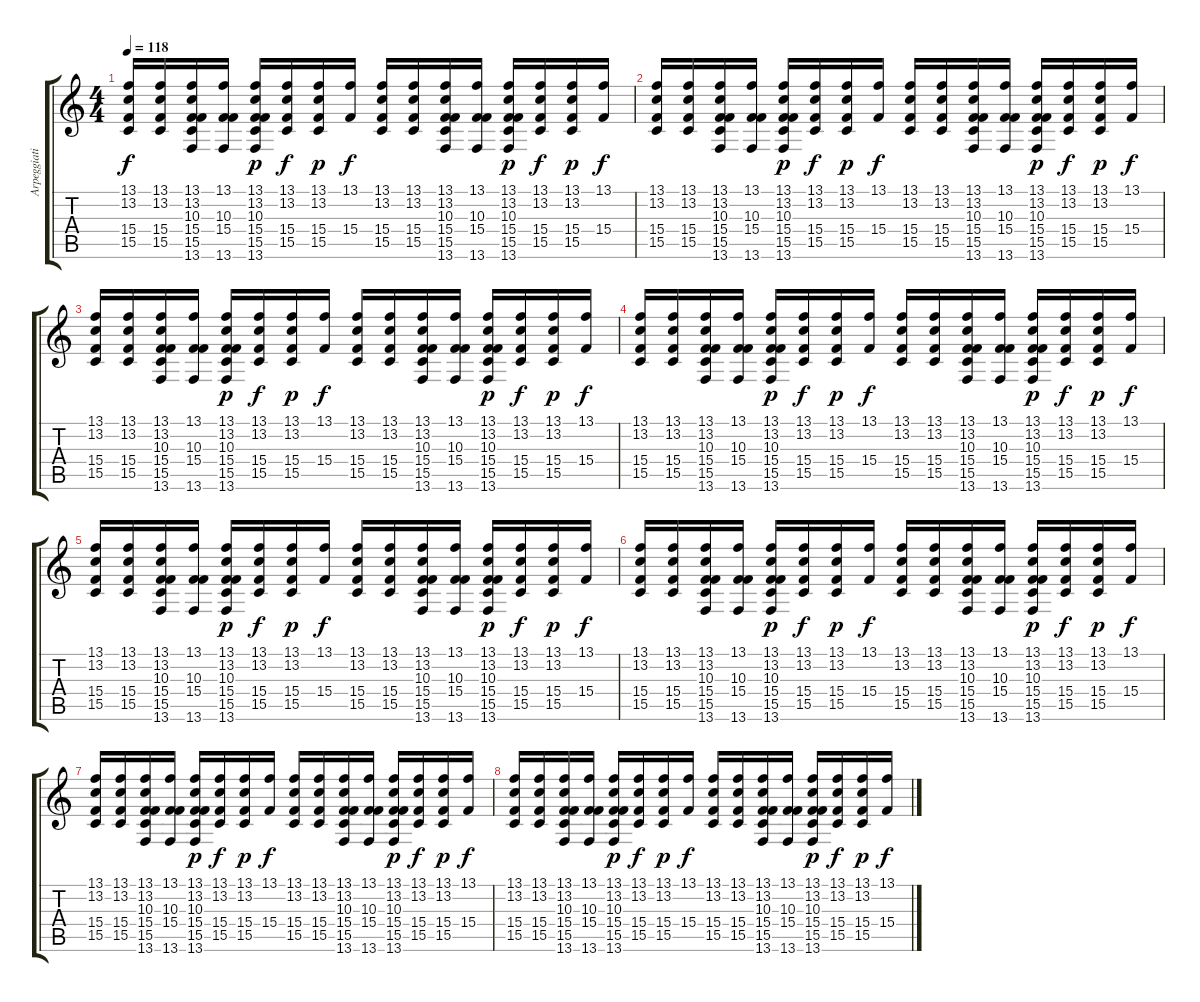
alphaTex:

\track ("Arpeggiation" "Arpeggiati") {instrument accordion}
\staff {score tabs}
\tuning (E4 B3 G3 D3 A2 E2) {hide}
\ts (4 4)
\tempo 118
\clef g2
\ks c
(13.1 13.2 15.4 15.5).16{dy f} (13.1 13.2 15.4 15.5).16 (13.1 13.2 10.3 15.4 15.5 13.6).16 (13.1 10.3 15.4 13.6).16 (13.1 13.2 10.3 15.4 15.5 13.6).16{dy p} (13.1 13.2 15.4 15.5).16{dy f} (13.1 13.2 15.4 15.5).16{dy p} (13.1 15.4).16{dy f} (13.1 13.2 15.4 15.5).16 (13.1 13.2 15.4 15.5).16 (13.1 13.2 10.3 15.4 15.5 13.6).16 (13.1 10.3 15.4 13.6).16 (13.1 13.2 10.3 15.4 15.5 13.6).16{dy p} (13.1 13.2 15.4 15.5).16{dy f} (13.1 13.2 15.4 15.5).16{dy p} (13.1 15.4).16{dy f} |
(13.1 13.2 15.4 15.5).16 (13.1 13.2 15.4 15.5).16 (13.1 13.2 10.3 15.4 15.5 13.6).16 (13.1 10.3 15.4 13.6).16 (13.1 13.2 10.3 15.4 15.5 13.6).16{dy p} (13.1 13.2 15.4 15.5).16{dy f} (13.1 13.2 15.4 15.5).16{dy p} (13.1 15.4).16{dy f} (13.1 13.2 15.4 15.5).16 (13.1 13.2 15.4 15.5).16 (13.1 13.2 10.3 15.4 15.5 13.6).16 (13.1 10.3 15.4 13.6).16 (13.1 13.2 10.3 15.4 15.5 13.6).16{dy p} (13.1 13.2 15.4 15.5).16{dy f} (13.1 13.2 15.4 15.5).16{dy p} (13.1 15.4).16{dy f} |
(13.1 13.2 15.4 15.5).16 (13.1 13.2 15.4 15.5).16 (13.1 13.2 10.3 15.4 15.5 13.6).16 (13.1 10.3 15.4 13.6).16 (13.1 13.2 10.3 15.4 15.5 13.6).16{dy p} (13.1 13.2 15.4 15.5).16{dy f} (13.1 13.2 15.4 15.5).16{dy p} (13.1 15.4).16{dy f} (13.1 13.2 15.4 15.5).16 (13.1 13.2 15.4 15.5).16 (13.1 13.2 10.3 15.4 15.5 13.6).16 (13.1 10.3 15.4 13.6).16 (13.1 13.2 10.3 15.4 15.5 13.6).16{dy p} (13.1 13.2 15.4 15.5).16{dy f} (13.1 13.2 15.4 15.5).16{dy p} (13.1 15.4).16{dy f} |
(13.1 13.2 15.4 15.5).16 (13.1 13.2 15.4 15.5).16 (13.1 13.2 10.3 15.4 15.5 13.6).16 (13.1 10.3 15.4 13.6).16 (13.1 13.2 10.3 15.4 15.5 13.6).16{dy p} (13.1 13.2 15.4 15.5).16{dy f} (13.1 13.2 15.4 15.5).16{dy p} (13.1 15.4).16{dy f} (13.1 13.2 15.4 15.5).16 (13.1 13.2 15.4 15.5).16 (13.1 13.2 10.3 15.4 15.5 13.6).16 (13.1 10.3 15.4 13.6).16 (13.1 13.2 10.3 15.4 15.5 13.6).16{dy p} (13.1 13.2 15.4 15.5).16{dy f} (13.1 13.2 15.4 15.5).16{dy p} (13.1 15.4).16{dy f} |
(13.1 13.2 15.4 15.5).16 (13.1 13.2 15.4 15.5).16 (13.1 13.2 10.3 15.4 15.5 13.6).16 (13.1 10.3 15.4 13.6).16 (13.1 13.2 10.3 15.4 15.5 13.6).16{dy p} (13.1 13.2 15.4 15.5).16{dy f} (13.1 13.2 15.4 15.5).16{dy p} (13.1 15.4).16{dy f} (13.1 13.2 15.4 15.5).16 (13.1 13.2 15.4 15.5).16 (13.1 13.2 10.3 15.4 15.5 13.6).16 (13.1 10.3 15.4 13.6).16 (13.1 13.2 10.3 15.4 15.5 13.6).16{dy p} (13.1 13.2 15.4 15.5).16{dy f} (13.1 13.2 15.4 15.5).16{dy p} (13.1 15.4).16{dy f} |
(13.1 13.2 15.4 15.5).16 (13.1 13.2 15.4 15.5).16 (13.1 13.2 10.3 15.4 15.5 13.6).16 (13.1 10.3 15.4 13.6).16 (13.1 13.2 10.3 15.4 15.5 13.6).16{dy p} (13.1 13.2 15.4 15.5).16{dy f} (13.1 13.2 15.4 15.5).16{dy p} (13.1 15.4).16{dy f} (13.1 13.2 15.4 15.5).16 (13.1 13.2 15.4 15.5).16 (13.1 13.2 10.3 15.4 15.5 13.6).16 (13.1 10.3 15.4 13.6).16 (13.1 13.2 10.3 15.4 15.5 13.6).16{dy p} (13.1 13.2 15.4 15.5).16{dy f} (13.1 13.2 15.4 15.5).16{dy p} (13.1 15.4).16{dy f} |
(13.1 13.2 15.4 15.5).16 (13.1 13.2 15.4 15.5).16 (13.1 13.2 10.3 15.4 15.5 13.6).16 (13.1 10.3 15.4 13.6).16 (13.1 13.2 10.3 15.4 15.5 13.6).16{dy p} (13.1 13.2 15.4 15.5).16{dy f} (13.1 13.2 15.4 15.5).16{dy p} (13.1 15.4).16{dy f} (13.1 13.2 15.4 15.5).16 (13.1 13.2 15.4 15.5).16 (13.1 13.2 10.3 15.4 15.5 13.6).16 (13.1 10.3 15.4 13.6).16 (13.1 13.2 10.3 15.4 15.5 13.6).16{dy p} (13.1 13.2 15.4 15.5).16{dy f} (13.1 13.2 15.4 15.5).16{dy p} (13.1 15.4).16{dy f} |
(13.1 13.2 15.4 15.5).16 (13.1 13.2 15.4 15.5).16 (13.1 13.2 10.3 15.4 15.5 13.6).16 (13.1 10.3 15.4 13.6).16 (13.1 13.2 10.3 15.4 15.5 13.6).16{dy p} (13.1 13.2 15.4 15.5).16{dy f} (13.1 13.2 15.4 15.5).16{dy p} (13.1 15.4).16{dy f} (13.1 13.2 15.4 15.5).16 (13.1 13.2 15.4 15.5).16 (13.1 13.2 10.3 15.4 15.5 13.6).16 (13.1 10.3 15.4 13.6).16 (13.1 13.2 10.3 15.4 15.5 13.6).16{dy p} (13.1 13.2 15.4 15.5).16{dy f} (13.1 13.2 15.4 15.5).16{dy p} (13.1 15.4).16{dy f}
